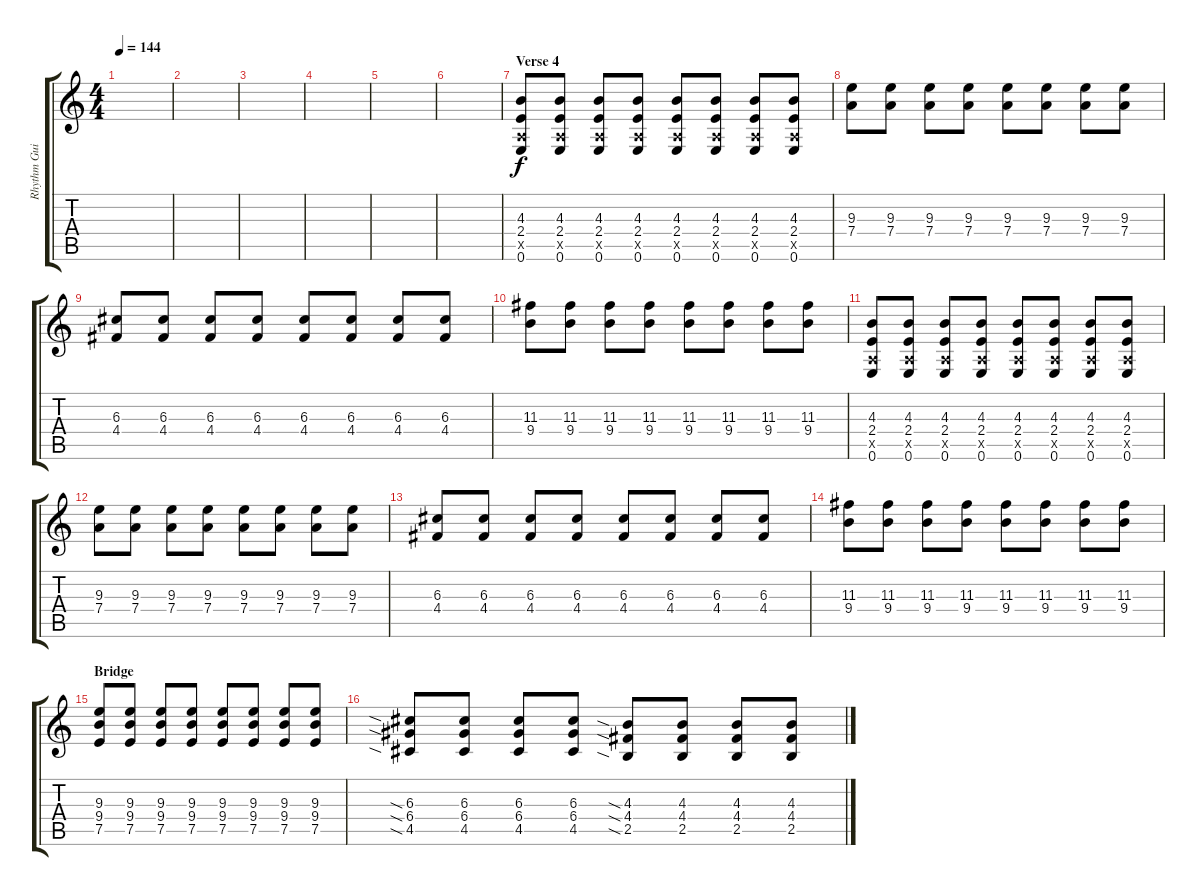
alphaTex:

\track ("Rhythm Guitar 2" "Rhythm Gui") {instrument overdrivenguitar}
\staff {score tabs}
\tuning (E4 B3 G3 D3 A2 E2) {hide}
\ts (4 4)
\tempo 144
\clef g2
\ks c
|
|
|
|
|
|
\section ("" "Verse 4")
(4.3 2.4 0.5{x} 0.6).8 (4.3 2.4 0.5{x} 0.6).8 (4.3 2.4 0.5{x} 0.6).8 (4.3 2.4 0.5{x} 0.6).8 (4.3 2.4 0.5{x} 0.6).8 (4.3 2.4 0.5{x} 0.6).8 (4.3 2.4 0.5{x} 0.6).8 (4.3 2.4 0.5{x} 0.6).8 |
(9.3 7.4).8 (9.3 7.4).8 (9.3 7.4).8 (9.3 7.4).8 (9.3 7.4).8 (9.3 7.4).8 (9.3 7.4).8 (9.3 7.4).8 |
(6.3 4.4).8 (6.3 4.4).8 (6.3 4.4).8 (6.3 4.4).8 (6.3 4.4).8 (6.3 4.4).8 (6.3 4.4).8 (6.3 4.4).8 |
(11.3 9.4).8 (11.3 9.4).8 (11.3 9.4).8 (11.3 9.4).8 (11.3 9.4).8 (11.3 9.4).8 (11.3 9.4).8 (11.3 9.4).8 |
(4.3 2.4 0.5{x} 0.6).8 (4.3 2.4 0.5{x} 0.6).8 (4.3 2.4 0.5{x} 0.6).8 (4.3 2.4 0.5{x} 0.6).8 (4.3 2.4 0.5{x} 0.6).8 (4.3 2.4 0.5{x} 0.6).8 (4.3 2.4 0.5{x} 0.6).8 (4.3 2.4 0.5{x} 0.6).8 |
(9.3 7.4).8 (9.3 7.4).8 (9.3 7.4).8 (9.3 7.4).8 (9.3 7.4).8 (9.3 7.4).8 (9.3 7.4).8 (9.3 7.4).8 |
(6.3 4.4).8 (6.3 4.4).8 (6.3 4.4).8 (6.3 4.4).8 (6.3 4.4).8 (6.3 4.4).8 (6.3 4.4).8 (6.3 4.4).8 |
(11.3 9.4).8 (11.3 9.4).8 (11.3 9.4).8 (11.3 9.4).8 (11.3 9.4).8 (11.3 9.4).8 (11.3 9.4).8 (11.3 9.4).8 |
\section ("" "Bridge")
(9.3 9.4 7.5).8 (9.3 9.4 7.5).8 (9.3 9.4 7.5).8 (9.3 9.4 7.5).8 (9.3 9.4 7.5).8 (9.3 9.4 7.5).8 (9.3 9.4 7.5).8 (9.3 9.4 7.5).8 |
(6.3{sia} 6.4{sia} 4.5{sia}).8 (6.3 6.4 4.5).8 (6.3 6.4 4.5).8 (6.3 6.4 4.5).8 (4.3{sia} 4.4{sia} 2.5{sia}).8 (4.3 4.4 2.5).8 (4.3 4.4 2.5).8 (4.3 4.4 2.5).8
